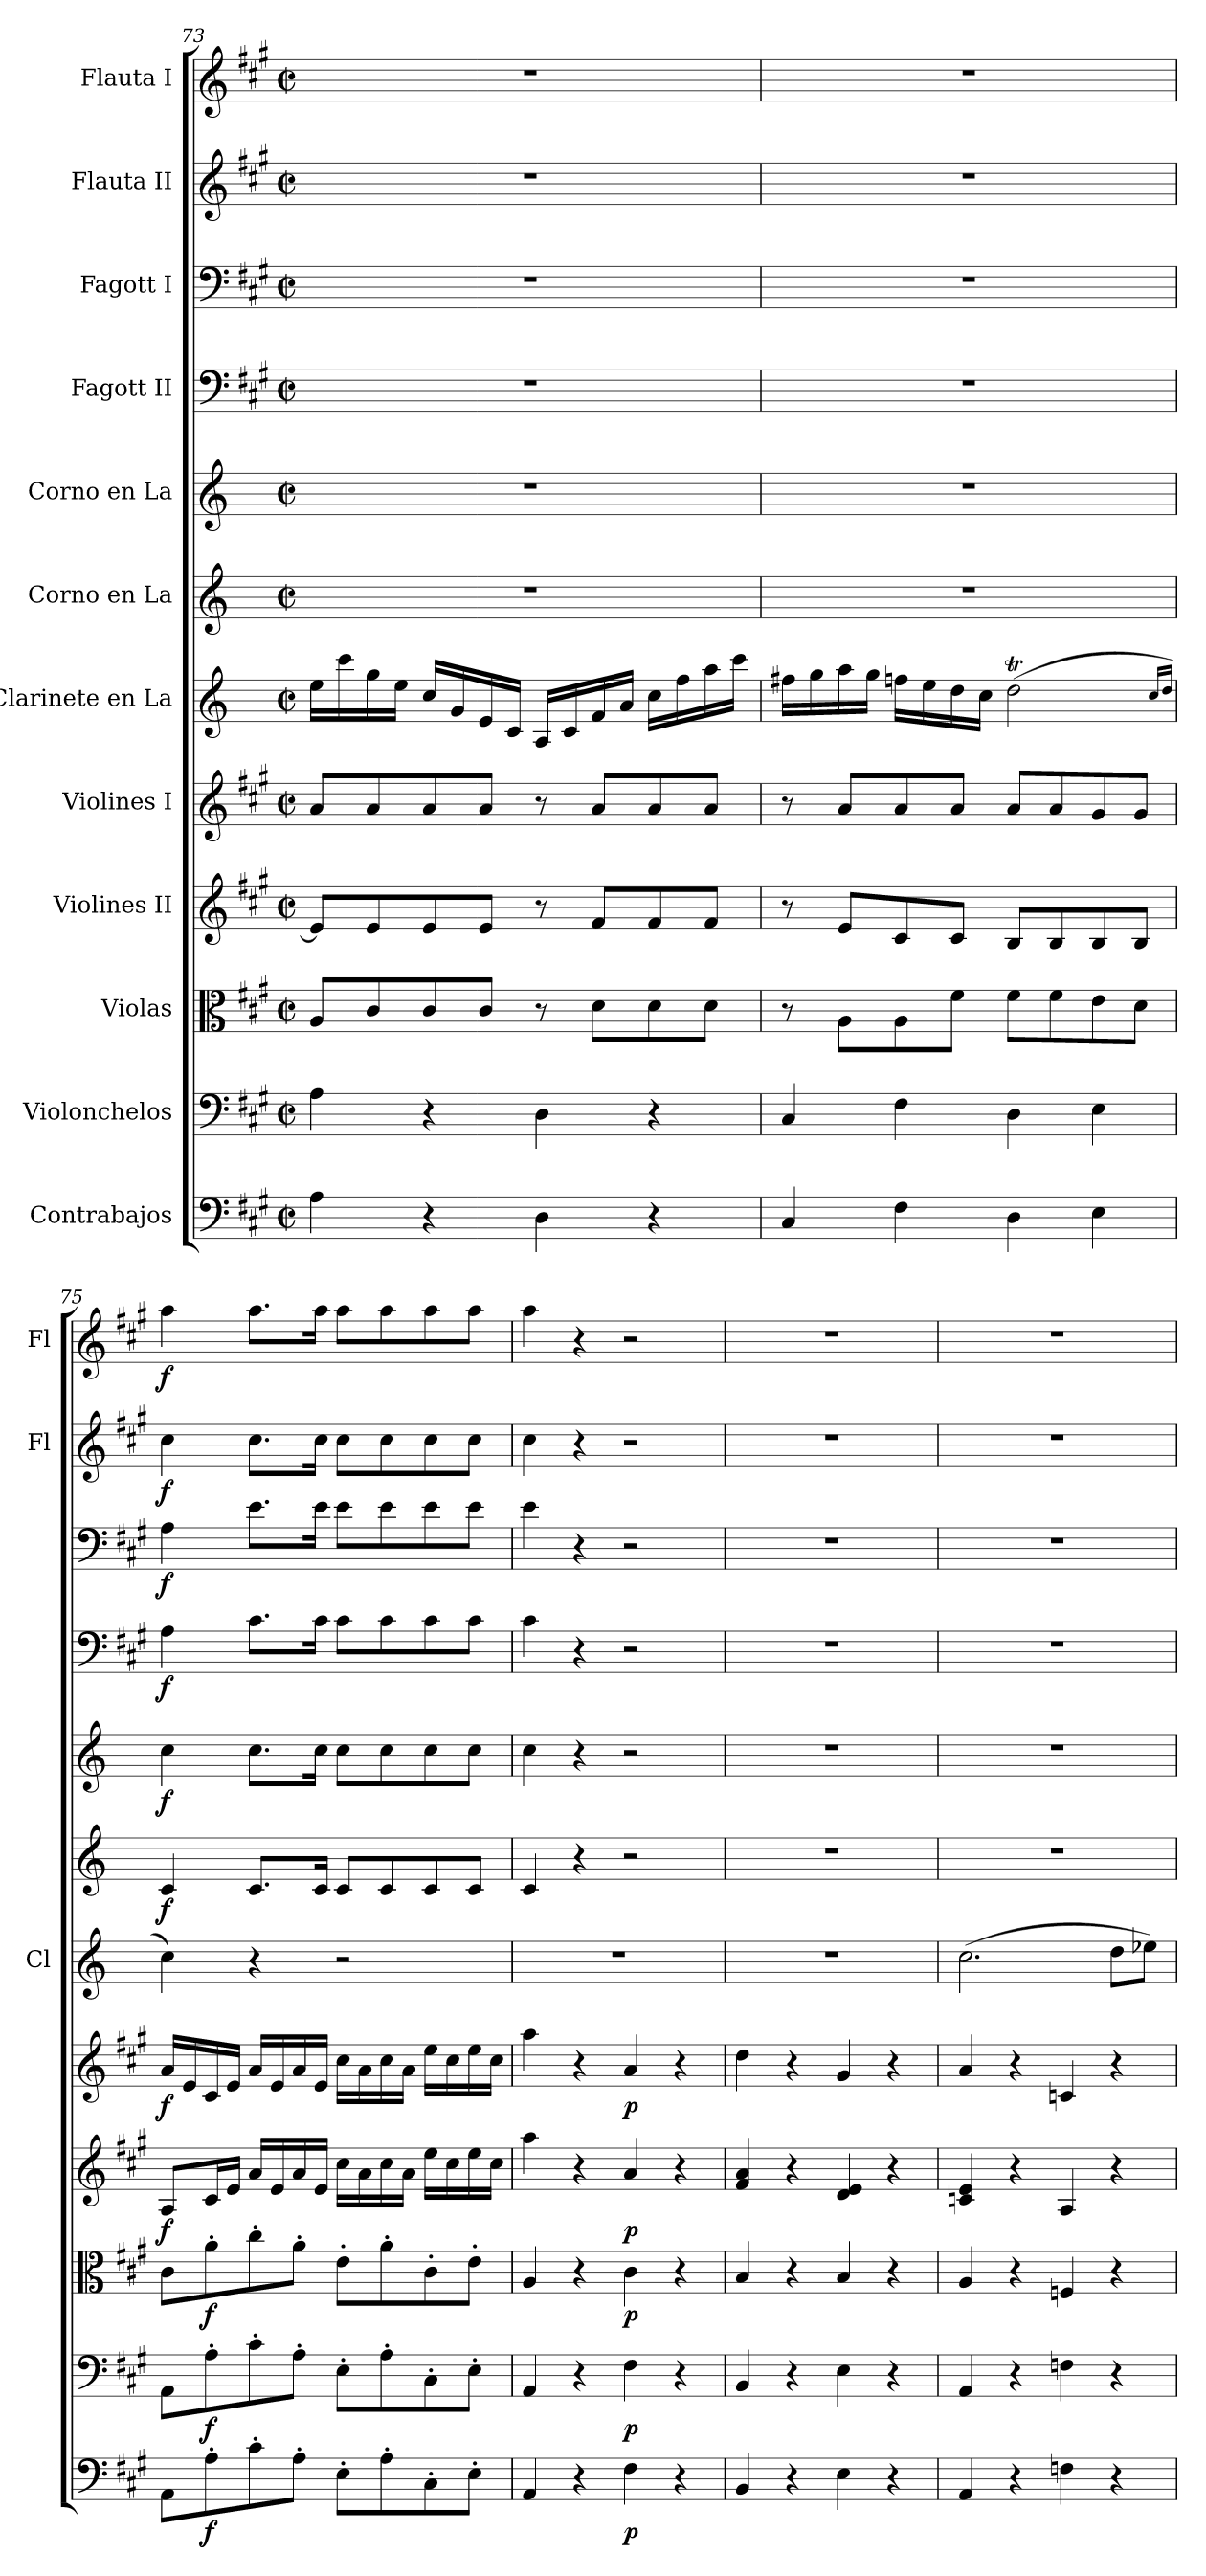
**kern	**dynam	**kern	**dynam	**kern	**dynam	**kern	**dynam	**kern	**dynam	**kern	**kern	**dynam	**kern	**dynam	**kern	**dynam	**kern	**dynam	**kern	**dynam	**kern	**dynam
*part12	*part12	*part11	*part11	*part10	*part10	*part9	*part9	*part8	*part8	*part7	*part6	*part6	*part5	*part5	*part4	*part4	*part3	*part3	*part2	*part2	*part1	*part1
*staff12	*staff12	*staff11	*staff11	*staff10	*staff10	*staff9	*staff9	*staff8	*staff8	*staff7	*staff6	*staff6	*staff5	*staff5	*staff4	*staff4	*staff3	*staff3	*staff2	*staff2	*staff1	*staff1
*I"Contrabajos	*	*I"Violonchelos	*	*I"Violas	*	*I"Violines II	*	*I"Violines I	*	*I"Clarinete en La	*I"Corno en La	*	*I"Corno en La	*	*I"Fagott II	*	*I"Fagott I	*	*I"Flauta II	*	*I"Flauta I	*
*	*	*	*	*	*	*	*	*	*	*I'Cl	*	*	*	*	*	*	*	*	*I'Fl	*	*I'Fl	*
*clefF4	*	*clefF4	*	*clefC3	*	*clefG2	*	*clefG2	*	*clefG2	*clefG2	*	*clefG2	*	*clefF4	*	*clefF4	*	*clefG2	*	*clefG2	*
*ITrd7c12	*	*	*	*	*	*	*	*	*	*ITrd2c3	*ITrd2c3	*	*ITrd2c3	*	*	*	*	*	*	*	*	*
*k[f#c#g#]	*	*k[f#c#g#]	*	*k[f#c#g#]	*	*k[f#c#g#]	*	*k[f#c#g#]	*	*k[f#c#g#]	*k[f#c#g#]	*	*k[f#c#g#]	*	*k[f#c#g#]	*	*k[f#c#g#]	*	*k[f#c#g#]	*	*k[f#c#g#]	*
*M2/2	*	*M2/2	*	*M2/2	*	*M2/2	*	*M2/2	*	*M2/2	*M2/2	*	*M2/2	*	*M2/2	*	*M2/2	*	*M2/2	*	*M2/2	*
*met(c|)	*	*met(c|)	*	*met(c|)	*	*met(c|)	*	*met(c|)	*	*met(c|)	*met(c|)	*	*met(c|)	*	*met(c|)	*	*met(c|)	*	*met(c|)	*	*met(c|)	*
=73	=73	=73	=73	=73	=73	=73	=73	=73	=73	=73	=73	=73	=73	=73	=73	=73	=73	=73	=73	=73	=73	=73
4AA\	.	4A\	.	8A/L	.	8e/L]	.	8a/L	.	16cc#\LL	1r	.	1r	.	1r	.	1r	.	1r	.	1r	.
.	.	.	.	.	.	.	.	.	.	16aa\	.	.	.	.	.	.	.	.	.	.	.	.
.	.	.	.	8c#/	.	8e/	.	8a/	.	16ee\	.	.	.	.	.	.	.	.	.	.	.	.
.	.	.	.	.	.	.	.	.	.	16cc#\JJ	.	.	.	.	.	.	.	.	.	.	.	.
4r	.	4r	.	8c#/	.	8e/	.	8a/	.	16a/LL	.	.	.	.	.	.	.	.	.	.	.	.
.	.	.	.	.	.	.	.	.	.	16e/	.	.	.	.	.	.	.	.	.	.	.	.
.	.	.	.	8c#/J	.	8e/J	.	8a/J	.	16c#/	.	.	.	.	.	.	.	.	.	.	.	.
.	.	.	.	.	.	.	.	.	.	16A/JJ	.	.	.	.	.	.	.	.	.	.	.	.
4DD\	.	4D\	.	8r	.	8r	.	8r	.	16F#/LL	.	.	.	.	.	.	.	.	.	.	.	.
.	.	.	.	.	.	.	.	.	.	16A/	.	.	.	.	.	.	.	.	.	.	.	.
.	.	.	.	8d\L	.	8f#/L	.	8a/L	.	16d/	.	.	.	.	.	.	.	.	.	.	.	.
.	.	.	.	.	.	.	.	.	.	16f#/JJ	.	.	.	.	.	.	.	.	.	.	.	.
4r	.	4r	.	8d\	.	8f#/	.	8a/	.	16a\LL	.	.	.	.	.	.	.	.	.	.	.	.
.	.	.	.	.	.	.	.	.	.	16dd\	.	.	.	.	.	.	.	.	.	.	.	.
.	.	.	.	8d\J	.	8f#/J	.	8a/J	.	16ff#\	.	.	.	.	.	.	.	.	.	.	.	.
.	.	.	.	.	.	.	.	.	.	16aa\JJ	.	.	.	.	.	.	.	.	.	.	.	.
!!LO:PB:g=z
=74	=74	=74	=74	=74	=74	=74	=74	=74	=74	=74	=74	=74	=74	=74	=74	=74	=74	=74	=74	=74	=74	=74
4CC#/	.	4C#/	.	8r	.	8r	.	8r	.	16dd#X\LL	1r	.	1r	.	1r	.	1r	.	1r	.	1r	.
.	.	.	.	.	.	.	.	.	.	16ee\	.	.	.	.	.	.	.	.	.	.	.	.
.	.	.	.	8A\L	.	8e/L	.	8a/L	.	16ff#\	.	.	.	.	.	.	.	.	.	.	.	.
.	.	.	.	.	.	.	.	.	.	16ee\JJ	.	.	.	.	.	.	.	.	.	.	.	.
4FF#\	.	4F#\	.	8A\	.	8c#/	.	8a/	.	16ddn\LL	.	.	.	.	.	.	.	.	.	.	.	.
.	.	.	.	.	.	.	.	.	.	16cc#\	.	.	.	.	.	.	.	.	.	.	.	.
.	.	.	.	8f#\J	.	8c#/J	.	8a/J	.	16b\	.	.	.	.	.	.	.	.	.	.	.	.
.	.	.	.	.	.	.	.	.	.	16a\JJ	.	.	.	.	.	.	.	.	.	.	.	.
4DD\	.	4D\	.	8f#\L	.	8B/L	.	8a/L	.	(>2bT\	.	.	.	.	.	.	.	.	.	.	.	.
.	.	.	.	8f#\	.	8B/	.	8a/	.	.	.	.	.	.	.	.	.	.	.	.	.	.
4EE\	.	4E\	.	8e\	.	8B/	.	8g#/	.	.	.	.	.	.	.	.	.	.	.	.	.	.
.	.	.	.	8d\J	.	8B/J	.	8g#/J	.	.	.	.	.	.	.	.	.	.	.	.	.	.
.	.	.	.	.	.	.	.	.	.	16qa/LL	.	.	.	.	.	.	.	.	.	.	.	.
.	.	.	.	.	.	.	.	.	.	16qb/JJ	.	.	.	.	.	.	.	.	.	.	.	.
=75	=75	=75	=75	=75	=75	=75	=75	=75	=75	=75	=75	=75	=75	=75	=75	=75	=75	=75	=75	=75	=75	=75
!	!	!	!	!	!	!	!LO:DY:b	!	!LO:DY:b	!	!	!LO:DY:b	!	!LO:DY:b	!	!LO:DY:b	!	!LO:DY:b	!	!LO:DY:b	!	!LO:DY:b
8AAA\L	.	8AA\L	.	8c#\L	.	8A/L	f	16a/LL	f	4a\)	4A/	f	4a\	f	4A\	f	4A\	f	4cc#\	f	4aa\	f
.	.	.	.	.	.	.	.	16e/	.	.	.	.	.	.	.	.	.	.	.	.	.	.
!	!LO:DY:b	!	!LO:DY:b	!	!LO:DY:b	!	!	!	!	!	!	!	!	!	!	!	!	!	!	!	!	!
8AA'\	f	8A'\	f	8a'\	f	16c#/L	.	16c#/	.	.	.	.	.	.	.	.	.	.	.	.	.	.
.	.	.	.	.	.	16e/JJ	.	16e/JJ	.	.	.	.	.	.	.	.	.	.	.	.	.	.
8C#'\	.	8c#'\	.	8cc#'\	.	16a/LL	.	16a/LL	.	4r	8.A/L	.	8.a\L	.	8.c#\L	.	8.e\L	.	8.cc#\L	.	8.aa\L	.
.	.	.	.	.	.	16e/	.	16e/	.	.	.	.	.	.	.	.	.	.	.	.	.	.
8AA'\J	.	8A'\J	.	8a'\J	.	16a/	.	16a/	.	.	.	.	.	.	.	.	.	.	.	.	.	.
.	.	.	.	.	.	16e/JJ	.	16e/JJ	.	.	16A/Jk	.	16a\Jk	.	16c#\Jk	.	16e\Jk	.	16cc#\Jk	.	16aa\Jk	.
8EE'\L	.	8E'\L	.	8e'\L	.	16cc#\LL	.	16cc#\LL	.	2r	8A/L	.	8a\L	.	8c#\L	.	8e\L	.	8cc#\L	.	8aa\L	.
.	.	.	.	.	.	16a\	.	16a\	.	.	.	.	.	.	.	.	.	.	.	.	.	.
8AA'\	.	8A'\	.	8a'\	.	16cc#\	.	16cc#\	.	.	8A/	.	8a\	.	8c#\	.	8e\	.	8cc#\	.	8aa\	.
.	.	.	.	.	.	16a\JJ	.	16a\JJ	.	.	.	.	.	.	.	.	.	.	.	.	.	.
8CC#'\	.	8C#'\	.	8c#'\	.	16ee\LL	.	16ee\LL	.	.	8A/	.	8a\	.	8c#\	.	8e\	.	8cc#\	.	8aa\	.
.	.	.	.	.	.	16cc#\	.	16cc#\	.	.	.	.	.	.	.	.	.	.	.	.	.	.
8EE'\J	.	8E'\J	.	8e'\J	.	16ee\	.	16ee\	.	.	8A/J	.	8a\J	.	8c#\J	.	8e\J	.	8cc#\J	.	8aa\J	.
.	.	.	.	.	.	16cc#\JJ	.	16cc#\JJ	.	.	.	.	.	.	.	.	.	.	.	.	.	.
=76	=76	=76	=76	=76	=76	=76	=76	=76	=76	=76	=76	=76	=76	=76	=76	=76	=76	=76	=76	=76	=76	=76
4AAA/	.	4AA/	.	4A/	.	4aa\	.	4aa\	.	1r	4A/	.	4a\	.	4c#\	.	4e\	.	4cc#\	.	4aa\	.
4r	.	4r	.	4r	.	4r	.	4r	.	.	4r	.	4r	.	4r	.	4r	.	4r	.	4r	.
!	!LO:DY:b	!	!LO:DY:b	!	!LO:DY:b	!	!LO:DY:b	!	!LO:DY:b	!	!	!	!	!	!	!	!	!	!	!	!	!
4FF#\	p	4F#\	p	4c#\	p	4a/	p	4a/	p	.	2r	.	2r	.	2r	.	2r	.	2r	.	2r	.
4r	.	4r	.	4r	.	4r	.	4r	.	.	.	.	.	.	.	.	.	.	.	.	.	.
=77	=77	=77	=77	=77	=77	=77	=77	=77	=77	=77	=77	=77	=77	=77	=77	=77	=77	=77	=77	=77	=77	=77
4BBB/	.	4BB/	.	4B/	.	4f#/ 4a/	.	4dd\	.	1r	1r	.	1r	.	1r	.	1r	.	1r	.	1r	.
4r	.	4r	.	4r	.	4r	.	4r	.	.	.	.	.	.	.	.	.	.	.	.	.	.
4EE\	.	4E\	.	4B/	.	4d/ 4e/	.	4g#/	.	.	.	.	.	.	.	.	.	.	.	.	.	.
4r	.	4r	.	4r	.	4r	.	4r	.	.	.	.	.	.	.	.	.	.	.	.	.	.
=78	=78	=78	=78	=78	=78	=78	=78	=78	=78	=78	=78	=78	=78	=78	=78	=78	=78	=78	=78	=78	=78	=78
4AAA/	.	4AA/	.	4A/	.	4cn/ 4e/	.	4a/	.	(>2.a\	1r	.	1r	.	1r	.	1r	.	1r	.	1r	.
4r	.	4r	.	4r	.	4r	.	4r	.	.	.	.	.	.	.	.	.	.	.	.	.	.
4FFn\	.	4Fn\	.	4Fn/	.	4A/	.	4cn/	.	.	.	.	.	.	.	.	.	.	.	.	.	.
4r	.	4r	.	4r	.	4r	.	4r	.	8b\L	.	.	.	.	.	.	.	.	.	.	.	.
.	.	.	.	.	.	.	.	.	.	8ccn\J)	.	.	.	.	.	.	.	.	.	.	.	.
=	=	=	=	=	=	=	=	=	=	=	=	=	=	=	=	=	=	=	=	=	=	=
*-	*-	*-	*-	*-	*-	*-	*-	*-	*-	*-	*-	*-	*-	*-	*-	*-	*-	*-	*-	*-	*-	*-
